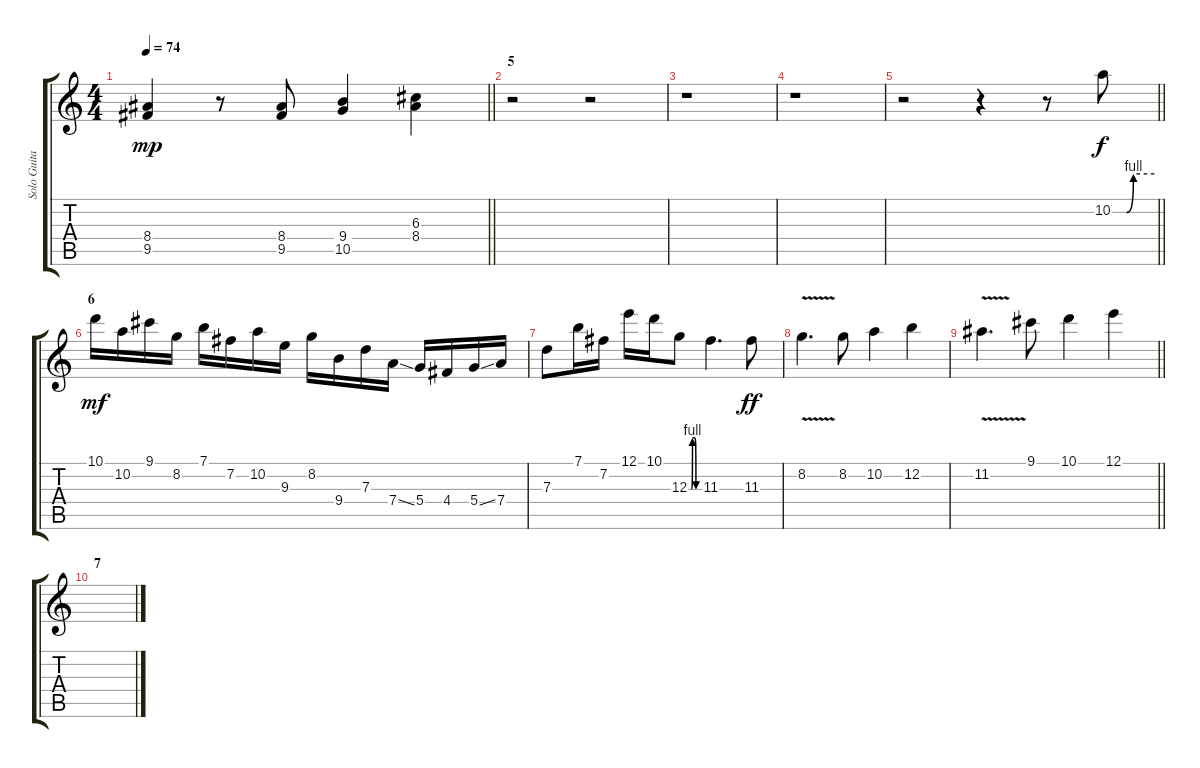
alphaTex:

\track ("Solo Guitar 2" "Solo Guita") {instrument overdrivenguitar}
\staff {score tabs}
\tuning (E4 B3 G3 D3 A2 E2) {hide}
\ts (4 4)
\tempo 74
\clef g2
\barLineRight lightlight
\ks c
(8.4 9.5).4{dy mp} r.8 (8.4 9.5).8 (9.4 10.5).4 (6.3 8.4).4 |
\section ("" "5")
r.2 r.2 |
r.1 |
r.1 |
\barLineRight lightlight
r.2{instrument overdrivenguitar} r.4 r.8 10.2{be (custom 0 0 20 0 30 4 60 4)}.8{dy f} |
\section ("" "6")
10.1.16{dy mf} 10.2.16 9.1.16 8.2.16 7.1.16 7.2.16 10.2.16 9.3.16 8.2.16 9.4.16 7.3.16 7.4{ss}.16 5.4.16 4.4.16 5.4{ss}.16 7.4.16 |
7.3.8 7.1.16 7.2.16 12.1.16 10.1.16 12.3{be (custom 0 0 15 0 20 4 35 4 40 0 60 0)}.8 11.3.4{d} 11.3.8{dy ff} |
8.2{v}.4{d} 8.2.8 10.2.4 12.2.4 |
\barLineRight lightlight
11.2{v}.4{d} 9.1.8 10.1.4 12.1.4 |
\section ("" "7")
